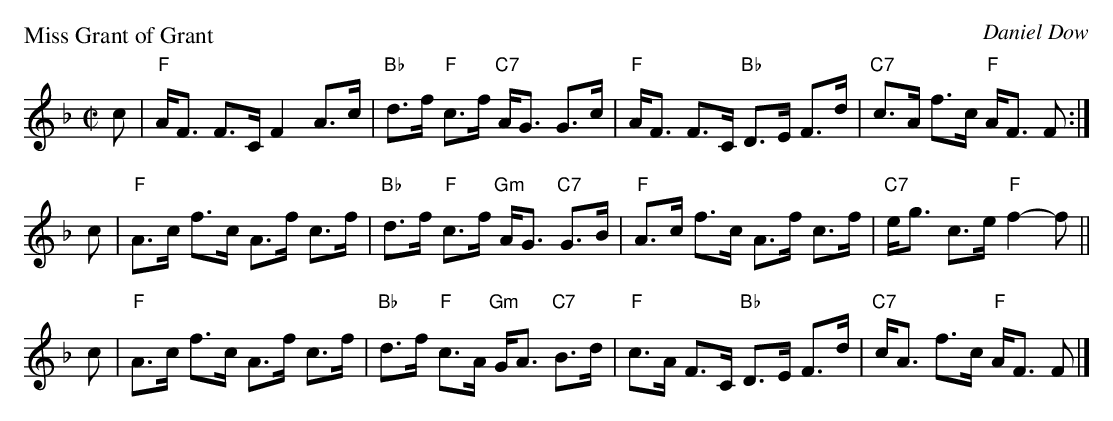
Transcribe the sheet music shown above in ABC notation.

X:1
P: Miss Grant of Grant
C: Daniel Dow
M: C|
L: 1/8
K: F
c | "F"A<F F>C F2  A>c | "Bb"d>f "F"c>f "C7"A<G     G>c | "F"A<F F>C "Bb"D>E F>d | "C7"c>A f>c "F"A<F F :|
c | "F"A>c f>c A>f c>f | "Bb"d>f "F"c>f "Gm"A<G "C7"G>B | "F"A>c f>c     A>f c>f | "C7"e<g c>e "F"f2- f ||
c | "F"A>c f>c A>f c>f | "Bb"d>f "F"c>A "Gm"G<A "C7"B>d | "F"c>A F>C "Bb"D>E F>d | "C7"c<A f>c "F"A<F F |]
